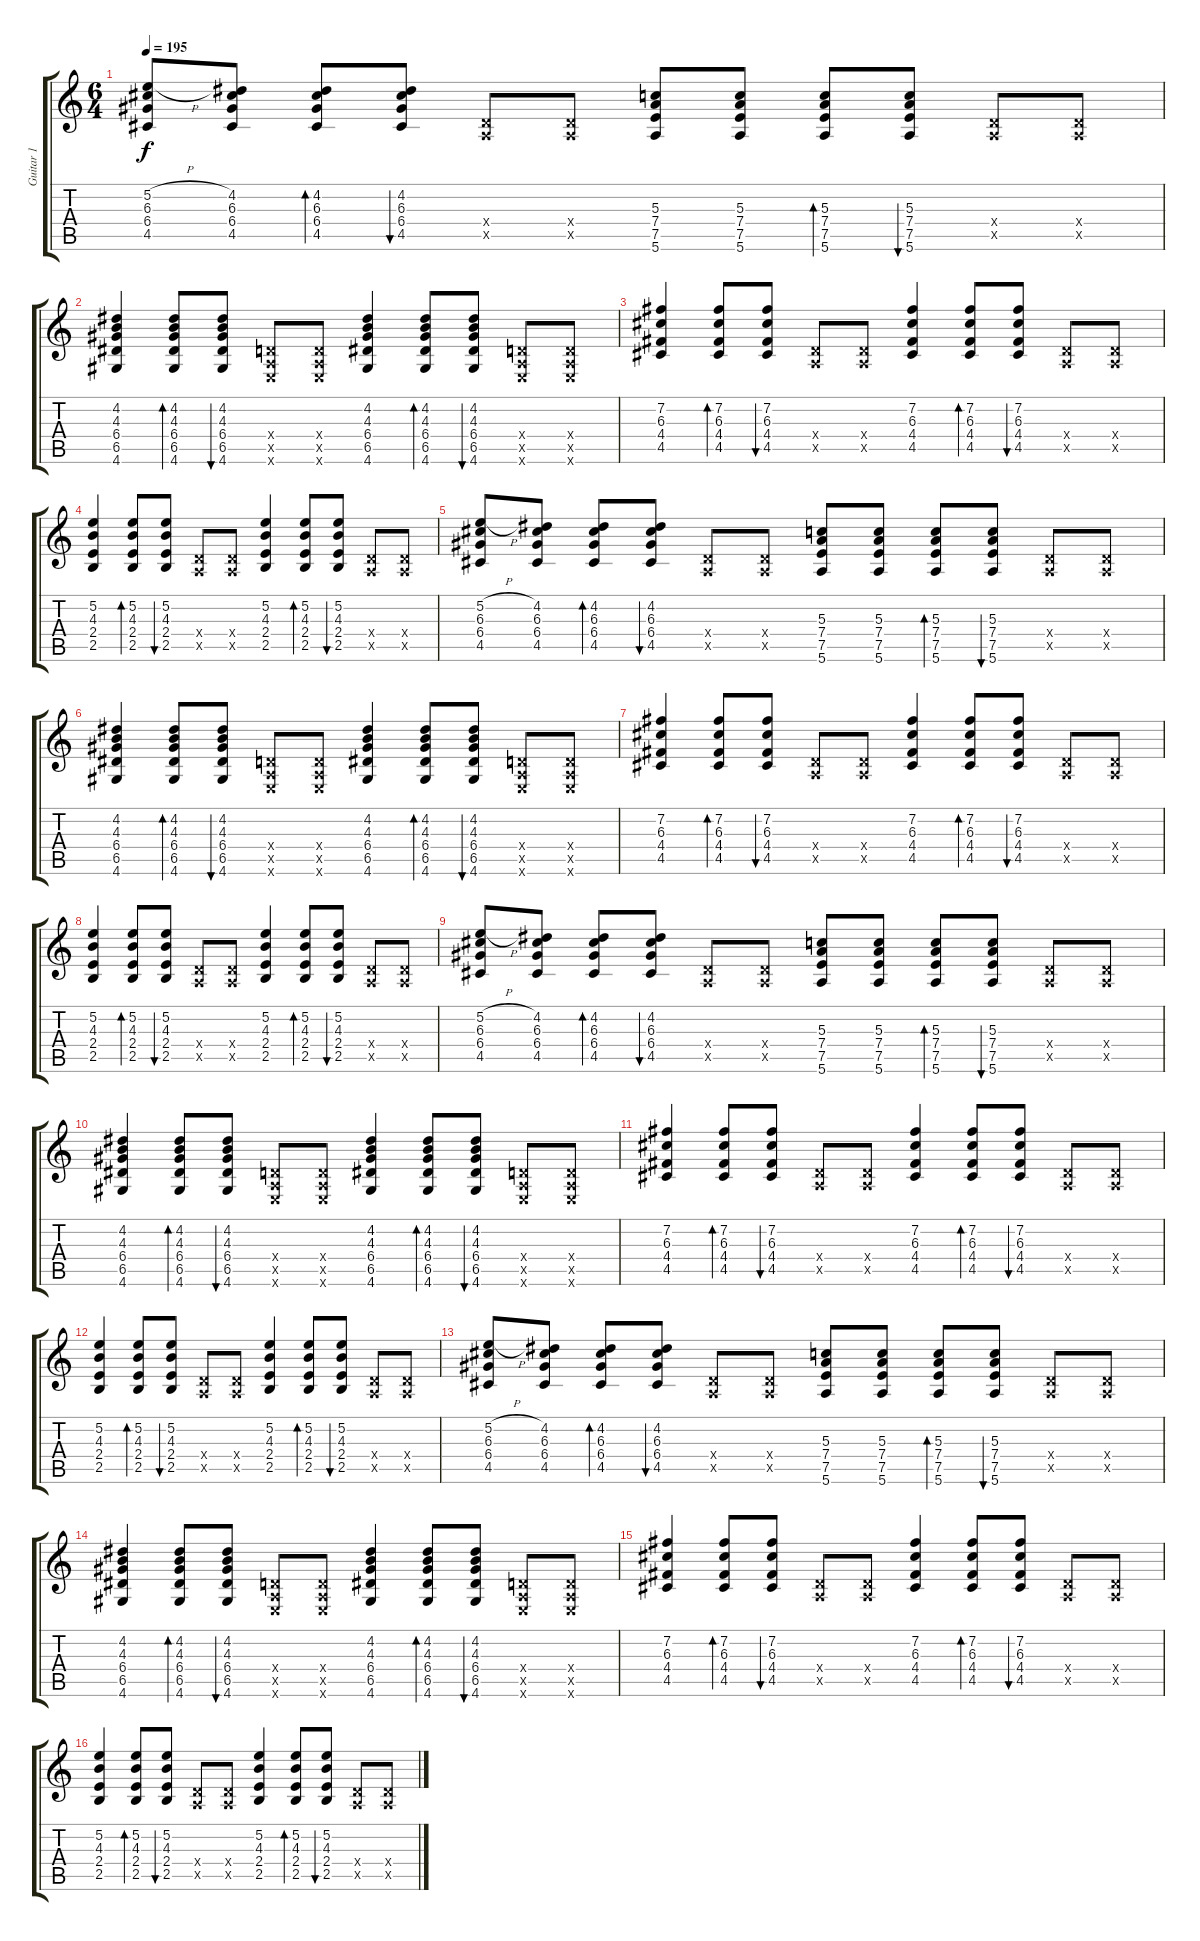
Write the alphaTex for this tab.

\track ("Guitar 1" "Guitar 1") {solo instrument distortionguitar}
\staff {score tabs}
\tuning (E4 B3 G3 D3 A2 E2) {hide}
\ts (6 4)
\tempo 195
\clef g2
\ks c
(5.2{h} 6.3 6.4 4.5).8{dy f} (4.2 6.3 6.4 4.5).8 (4.2 6.3 6.4 4.5).8{bd 60} (4.2 6.3 6.4 4.5).8{bu 60} (0.4{x} 0.5{x}).8 (0.4{x} 0.5{x}).8 (5.3 7.4 7.5 5.6).8 (5.3 7.4 7.5 5.6).8 (5.3 7.4 7.5 5.6).8{bd 60} (5.3 7.4 7.5 5.6).8{bu 60} (0.4{x} 0.5{x}).8 (0.4{x} 0.5{x}).8 |
(4.2 4.3 6.4 6.5 4.6).4 (4.2 4.3 6.4 6.5 4.6).8{bd 60} (4.2 4.3 6.4 6.5 4.6).8{bu 60} (0.4{x} 0.5{x} 0.6{x}).8 (0.4{x} 0.5{x} 0.6{x}).8 (4.2 4.3 6.4 6.5 4.6).4 (4.2 4.3 6.4 6.5 4.6).8{bd 60} (4.2 4.3 6.4 6.5 4.6).8{bu 60} (0.4{x} 0.5{x} 0.6{x}).8 (0.4{x} 0.5{x} 0.6{x}).8 |
(7.2 6.3 4.4 4.5).4 (7.2 6.3 4.4 4.5).8{bd 60} (7.2 6.3 4.4 4.5).8{bu 60} (0.4{x} 0.5{x}).8 (0.4{x} 0.5{x}).8 (7.2 6.3 4.4 4.5).4 (7.2 6.3 4.4 4.5).8{bd 60} (7.2 6.3 4.4 4.5).8{bu 60} (0.4{x} 0.5{x}).8 (0.4{x} 0.5{x}).8 |
(5.2 4.3 2.4 2.5).4 (5.2 4.3 2.4 2.5).8{bd 60} (5.2 4.3 2.4 2.5).8{bu 60} (0.4{x} 0.5{x}).8 (0.4{x} 0.5{x}).8 (5.2 4.3 2.4 2.5).4 (5.2 4.3 2.4 2.5).8{bd 60} (5.2 4.3 2.4 2.5).8{bu 60} (0.4{x} 0.5{x}).8 (0.4{x} 0.5{x}).8 |
(5.2{h} 6.3 6.4 4.5).8 (4.2 6.3 6.4 4.5).8 (4.2 6.3 6.4 4.5).8{bd 60} (4.2 6.3 6.4 4.5).8{bu 60} (0.4{x} 0.5{x}).8 (0.4{x} 0.5{x}).8 (5.3 7.4 7.5 5.6).8 (5.3 7.4 7.5 5.6).8 (5.3 7.4 7.5 5.6).8{bd 60} (5.3 7.4 7.5 5.6).8{bu 60} (0.4{x} 0.5{x}).8 (0.4{x} 0.5{x}).8 |
(4.2 4.3 6.4 6.5 4.6).4 (4.2 4.3 6.4 6.5 4.6).8{bd 60} (4.2 4.3 6.4 6.5 4.6).8{bu 60} (0.4{x} 0.5{x} 0.6{x}).8 (0.4{x} 0.5{x} 0.6{x}).8 (4.2 4.3 6.4 6.5 4.6).4 (4.2 4.3 6.4 6.5 4.6).8{bd 60} (4.2 4.3 6.4 6.5 4.6).8{bu 60} (0.4{x} 0.5{x} 0.6{x}).8 (0.4{x} 0.5{x} 0.6{x}).8 |
(7.2 6.3 4.4 4.5).4 (7.2 6.3 4.4 4.5).8{bd 60} (7.2 6.3 4.4 4.5).8{bu 60} (0.4{x} 0.5{x}).8 (0.4{x} 0.5{x}).8 (7.2 6.3 4.4 4.5).4 (7.2 6.3 4.4 4.5).8{bd 60} (7.2 6.3 4.4 4.5).8{bu 60} (0.4{x} 0.5{x}).8 (0.4{x} 0.5{x}).8 |
(5.2 4.3 2.4 2.5).4 (5.2 4.3 2.4 2.5).8{bd 60} (5.2 4.3 2.4 2.5).8{bu 60} (0.4{x} 0.5{x}).8 (0.4{x} 0.5{x}).8 (5.2 4.3 2.4 2.5).4 (5.2 4.3 2.4 2.5).8{bd 60} (5.2 4.3 2.4 2.5).8{bu 60} (0.4{x} 0.5{x}).8 (0.4{x} 0.5{x}).8 |
(5.2{h} 6.3 6.4 4.5).8 (4.2 6.3 6.4 4.5).8 (4.2 6.3 6.4 4.5).8{bd 60} (4.2 6.3 6.4 4.5).8{bu 60} (0.4{x} 0.5{x}).8 (0.4{x} 0.5{x}).8 (5.3 7.4 7.5 5.6).8 (5.3 7.4 7.5 5.6).8 (5.3 7.4 7.5 5.6).8{bd 60} (5.3 7.4 7.5 5.6).8{bu 60} (0.4{x} 0.5{x}).8 (0.4{x} 0.5{x}).8 |
(4.2 4.3 6.4 6.5 4.6).4 (4.2 4.3 6.4 6.5 4.6).8{bd 60} (4.2 4.3 6.4 6.5 4.6).8{bu 60} (0.4{x} 0.5{x} 0.6{x}).8 (0.4{x} 0.5{x} 0.6{x}).8 (4.2 4.3 6.4 6.5 4.6).4 (4.2 4.3 6.4 6.5 4.6).8{bd 60} (4.2 4.3 6.4 6.5 4.6).8{bu 60} (0.4{x} 0.5{x} 0.6{x}).8 (0.4{x} 0.5{x} 0.6{x}).8 |
(7.2 6.3 4.4 4.5).4 (7.2 6.3 4.4 4.5).8{bd 60} (7.2 6.3 4.4 4.5).8{bu 60} (0.4{x} 0.5{x}).8 (0.4{x} 0.5{x}).8 (7.2 6.3 4.4 4.5).4 (7.2 6.3 4.4 4.5).8{bd 60} (7.2 6.3 4.4 4.5).8{bu 60} (0.4{x} 0.5{x}).8 (0.4{x} 0.5{x}).8 |
(5.2 4.3 2.4 2.5).4 (5.2 4.3 2.4 2.5).8{bd 60} (5.2 4.3 2.4 2.5).8{bu 60} (0.4{x} 0.5{x}).8 (0.4{x} 0.5{x}).8 (5.2 4.3 2.4 2.5).4 (5.2 4.3 2.4 2.5).8{bd 60} (5.2 4.3 2.4 2.5).8{bu 60} (0.4{x} 0.5{x}).8 (0.4{x} 0.5{x}).8 |
(5.2{h} 6.3 6.4 4.5).8 (4.2 6.3 6.4 4.5).8 (4.2 6.3 6.4 4.5).8{bd 60} (4.2 6.3 6.4 4.5).8{bu 60} (0.4{x} 0.5{x}).8 (0.4{x} 0.5{x}).8 (5.3 7.4 7.5 5.6).8 (5.3 7.4 7.5 5.6).8 (5.3 7.4 7.5 5.6).8{bd 60} (5.3 7.4 7.5 5.6).8{bu 60} (0.4{x} 0.5{x}).8 (0.4{x} 0.5{x}).8 |
(4.2 4.3 6.4 6.5 4.6).4 (4.2 4.3 6.4 6.5 4.6).8{bd 60} (4.2 4.3 6.4 6.5 4.6).8{bu 60} (0.4{x} 0.5{x} 0.6{x}).8 (0.4{x} 0.5{x} 0.6{x}).8 (4.2 4.3 6.4 6.5 4.6).4 (4.2 4.3 6.4 6.5 4.6).8{bd 60} (4.2 4.3 6.4 6.5 4.6).8{bu 60} (0.4{x} 0.5{x} 0.6{x}).8 (0.4{x} 0.5{x} 0.6{x}).8 |
(7.2 6.3 4.4 4.5).4 (7.2 6.3 4.4 4.5).8{bd 60} (7.2 6.3 4.4 4.5).8{bu 60} (0.4{x} 0.5{x}).8 (0.4{x} 0.5{x}).8 (7.2 6.3 4.4 4.5).4 (7.2 6.3 4.4 4.5).8{bd 60} (7.2 6.3 4.4 4.5).8{bu 60} (0.4{x} 0.5{x}).8 (0.4{x} 0.5{x}).8 |
(5.2 4.3 2.4 2.5).4 (5.2 4.3 2.4 2.5).8{bd 60} (5.2 4.3 2.4 2.5).8{bu 60} (0.4{x} 0.5{x}).8 (0.4{x} 0.5{x}).8 (5.2 4.3 2.4 2.5).4 (5.2 4.3 2.4 2.5).8{bd 60} (5.2 4.3 2.4 2.5).8{bu 60} (0.4{x} 0.5{x}).8 (0.4{x} 0.5{x}).8
